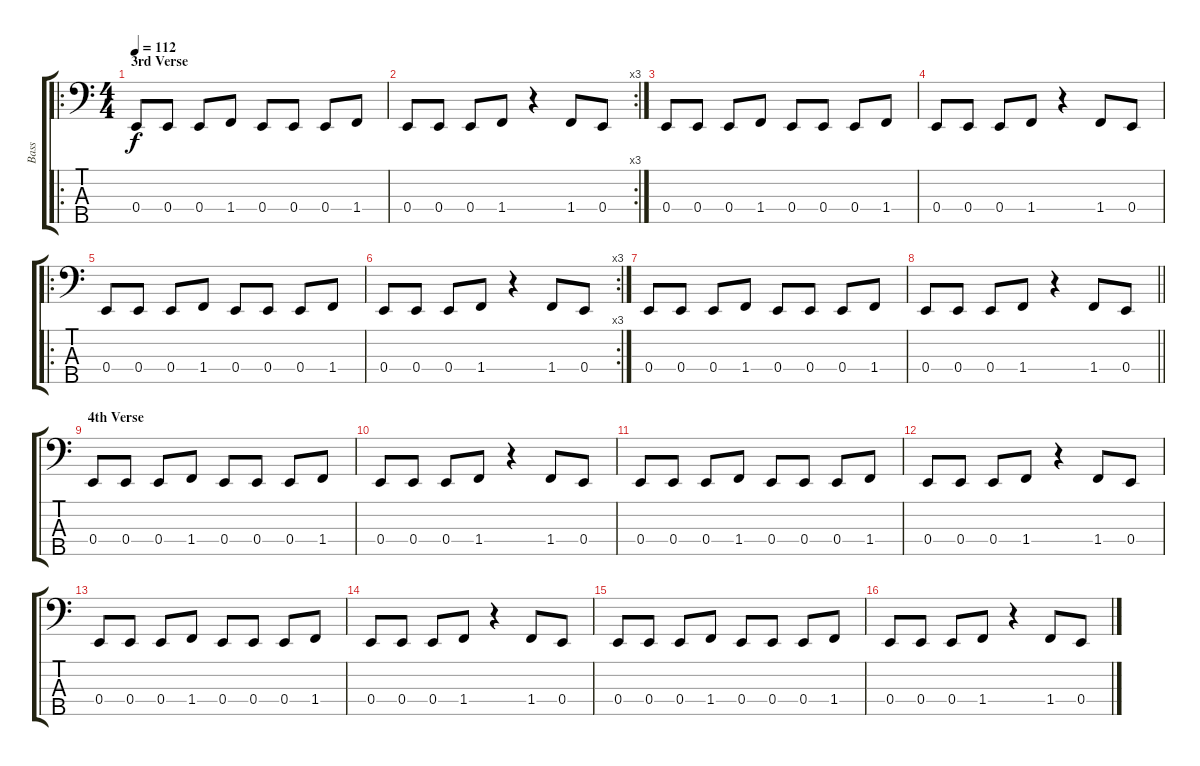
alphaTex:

\track ("Bass" "Bass") {instrument electricbassfinger}
\staff {score tabs}
\tuning (G2 D2 A1 E1 B0) {hide}
\ro
\ts (4 4)
\section ("" "3rd Verse")
\tempo 112
\clef f4
\ks c
0.4.8{dy f} 0.4.8 0.4.8 1.4.8 0.4.8 0.4.8 0.4.8 1.4.8 |
\rc 3
0.4.8 0.4.8 0.4.8 1.4.8 r.4 1.4.8 0.4.8 |
0.4.8 0.4.8 0.4.8 1.4.8 0.4.8 0.4.8 0.4.8 1.4.8 |
0.4.8 0.4.8 0.4.8 1.4.8 r.4 1.4.8 0.4.8 |
\ro
0.4.8 0.4.8 0.4.8 1.4.8 0.4.8 0.4.8 0.4.8 1.4.8 |
\rc 3
0.4.8 0.4.8 0.4.8 1.4.8 r.4 1.4.8 0.4.8 |
0.4.8 0.4.8 0.4.8 1.4.8 0.4.8 0.4.8 0.4.8 1.4.8 |
\barLineRight lightlight
0.4.8 0.4.8 0.4.8 1.4.8 r.4 1.4.8 0.4.8 |
\section ("" "4th Verse")
0.4.8 0.4.8 0.4.8 1.4.8 0.4.8 0.4.8 0.4.8 1.4.8 |
0.4.8 0.4.8 0.4.8 1.4.8 r.4 1.4.8 0.4.8 |
0.4.8 0.4.8 0.4.8 1.4.8 0.4.8 0.4.8 0.4.8 1.4.8 |
0.4.8 0.4.8 0.4.8 1.4.8 r.4 1.4.8 0.4.8 |
0.4.8 0.4.8 0.4.8 1.4.8 0.4.8 0.4.8 0.4.8 1.4.8 |
0.4.8 0.4.8 0.4.8 1.4.8 r.4 1.4.8 0.4.8 |
0.4.8 0.4.8 0.4.8 1.4.8 0.4.8 0.4.8 0.4.8 1.4.8 |
0.4.8 0.4.8 0.4.8 1.4.8 r.4 1.4.8 0.4.8
